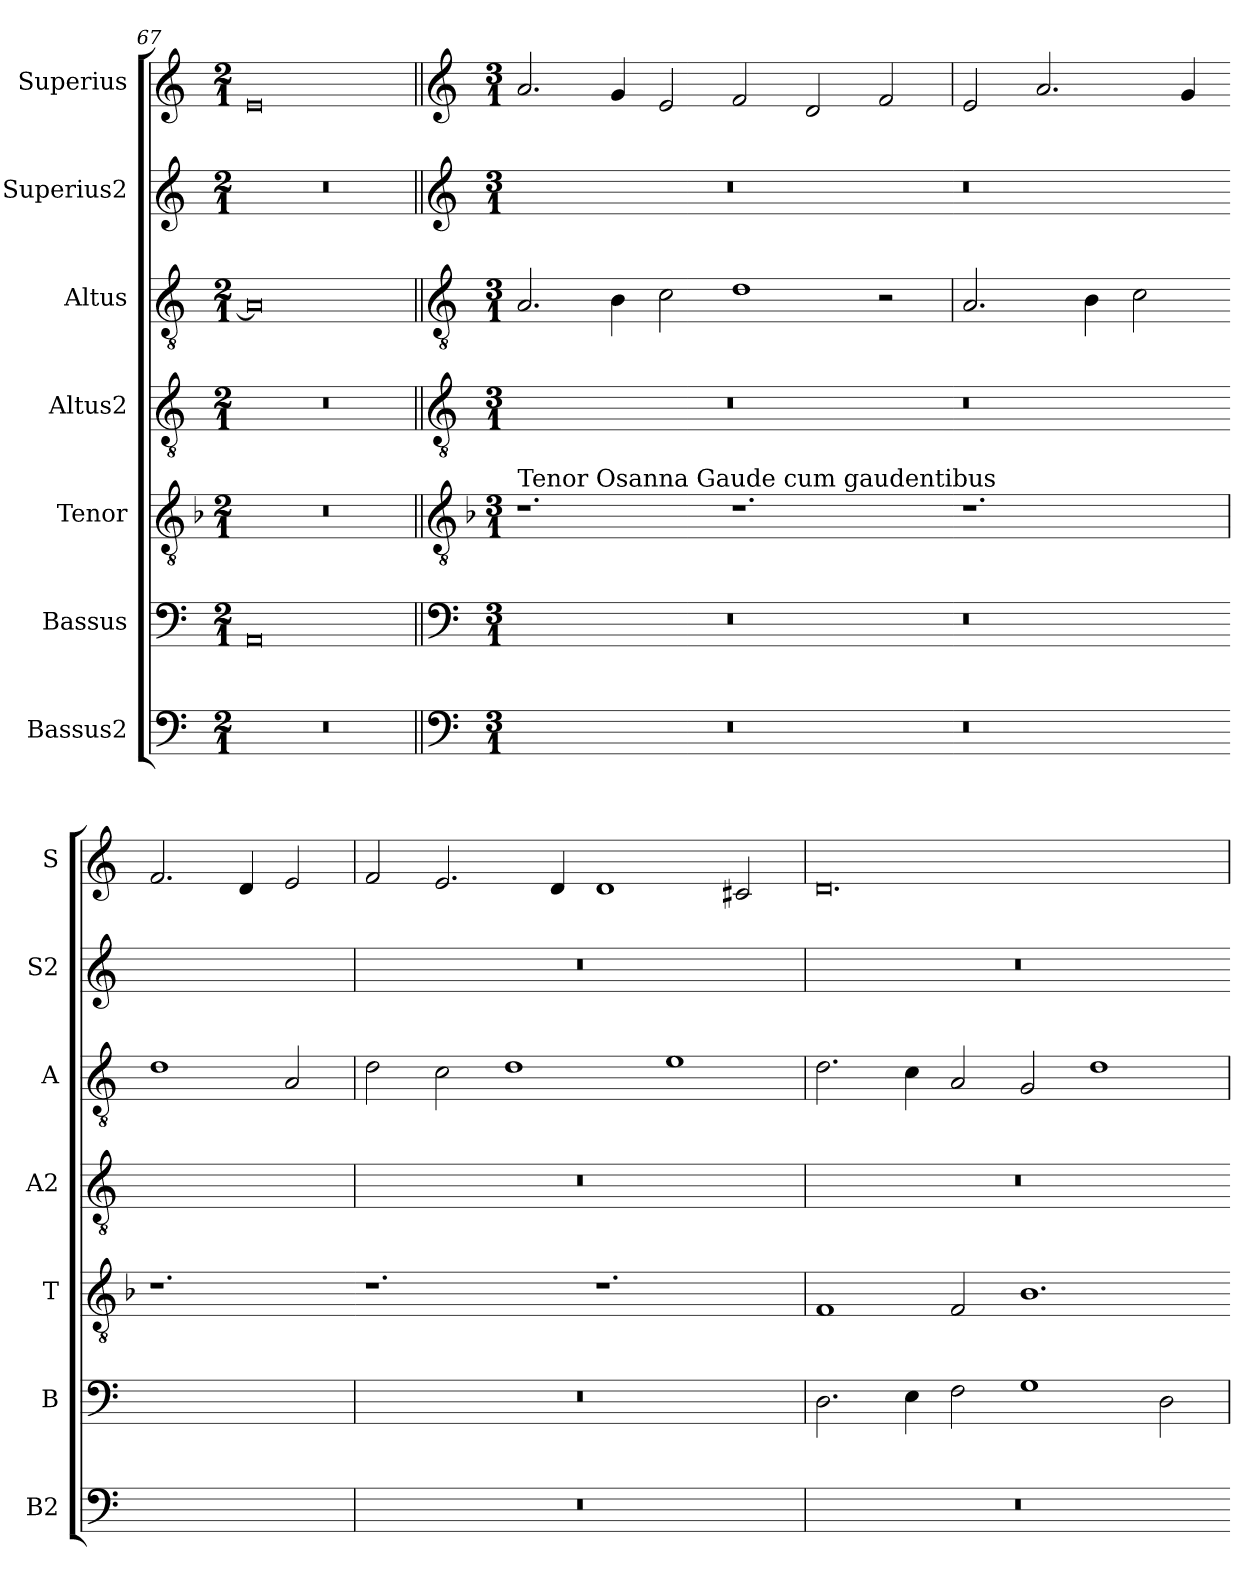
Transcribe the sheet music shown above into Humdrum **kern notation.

**kern	**kern	**kern	**kern	**kern	**kern	**kern
*part7	*part6	*part5	*part4	*part3	*part2	*part1
*staff7	*staff6	*staff5	*staff4	*staff3	*staff2	*staff1
*I"Bassus2	*I"Bassus	*I"Tenor	*I"Altus2	*I"Altus	*I"Superius2	*I"Superius
*I'B2	*I'B	*I'T	*I'A2	*I'A	*I'S2	*I'S
*clefF4	*clefF4	*clefGv2	*clefGv2	*clefGv2	*clefG2	*clefG2
*k[]	*k[]	*k[b-]	*k[]	*k[]	*k[]	*k[]
*M2/1	*M2/1	*M2/1	*M2/1	*M2/1	*M2/1	*M2/1
=67	=67	=67	=67	=67	=67	=67
0r	0AA	0r	0r	0A]	0r	0e
!!LO:LB:g=z
=68||	=68||	=68||	=68||	=68||	=68||	=68||
*clefF4	*clefF4	*clefGv2	*clefGv2	*clefGv2	*clefG2	*clefG2
*k[]	*k[]	*k[b-]	*k[]	*k[]	*k[]	*k[]
*M3/1	*M3/1	*M3/1	*M3/1	*M3/1	*M3/1	*M3/1
!	!	!LO:TX:a:t=Tenor  Osanna  Gaude cum gaudentibus	!	!	!	!
0.r	0.r	1.r	0.r	2.A/	0.r	2.a/
.	.	.	.	4B\	.	4g/
.	.	.	.	2c\	.	2e/
.	.	1.r	.	1d	.	2f/
.	.	.	.	.	.	2d/
.	.	.	.	2r	.	2f/
=69	=69	=69-	=69	=69	=69	=69
!LO:N:vis=0.	!LO:N:vis=0.	!	!LO:N:vis=0.	!	!LO:N:vis=0.	!
1.r	1.r	1.r	1.r	2.A/	1.r	2e/
.	.	.	.	.	.	2.a/
.	.	.	.	4B\	.	.
.	.	.	.	2c\	.	.
.	.	.	.	.	.	4g/
=-	=-	=	=-	=-	=-	=-
1.ryy	1.ryy	1.r	1.ryy	1d	1.ryy	2.f/
.	.	.	.	.	.	4d/
.	.	.	.	2A/	.	2e/
=70	=70	=70-	=70	=70	=70	=70
0.r	0.r	1.r	0.r	2d\	0.r	2f/
.	.	.	.	2c\	.	2.e/
.	.	.	.	1d	.	.
.	.	.	.	.	.	4d/
.	.	1.r	.	.	.	1d
.	.	.	.	1e	.	.
.	.	.	.	.	.	2c#X/
=71	=71	=71	=71	=71	=71	=71
0.r	2.D\	1F	0.r	2.d\	0.r	0.d
.	4E\	.	.	4c\	.	.
.	2F\	2F/	.	2A/	.	.
.	1G	1.B-	.	2G/	.	.
.	.	.	.	1d	.	.
.	2D\	.	.	.	.	.
=	=	=-	=	=	=	=
*-	*-	*-	*-	*-	*-	*-
